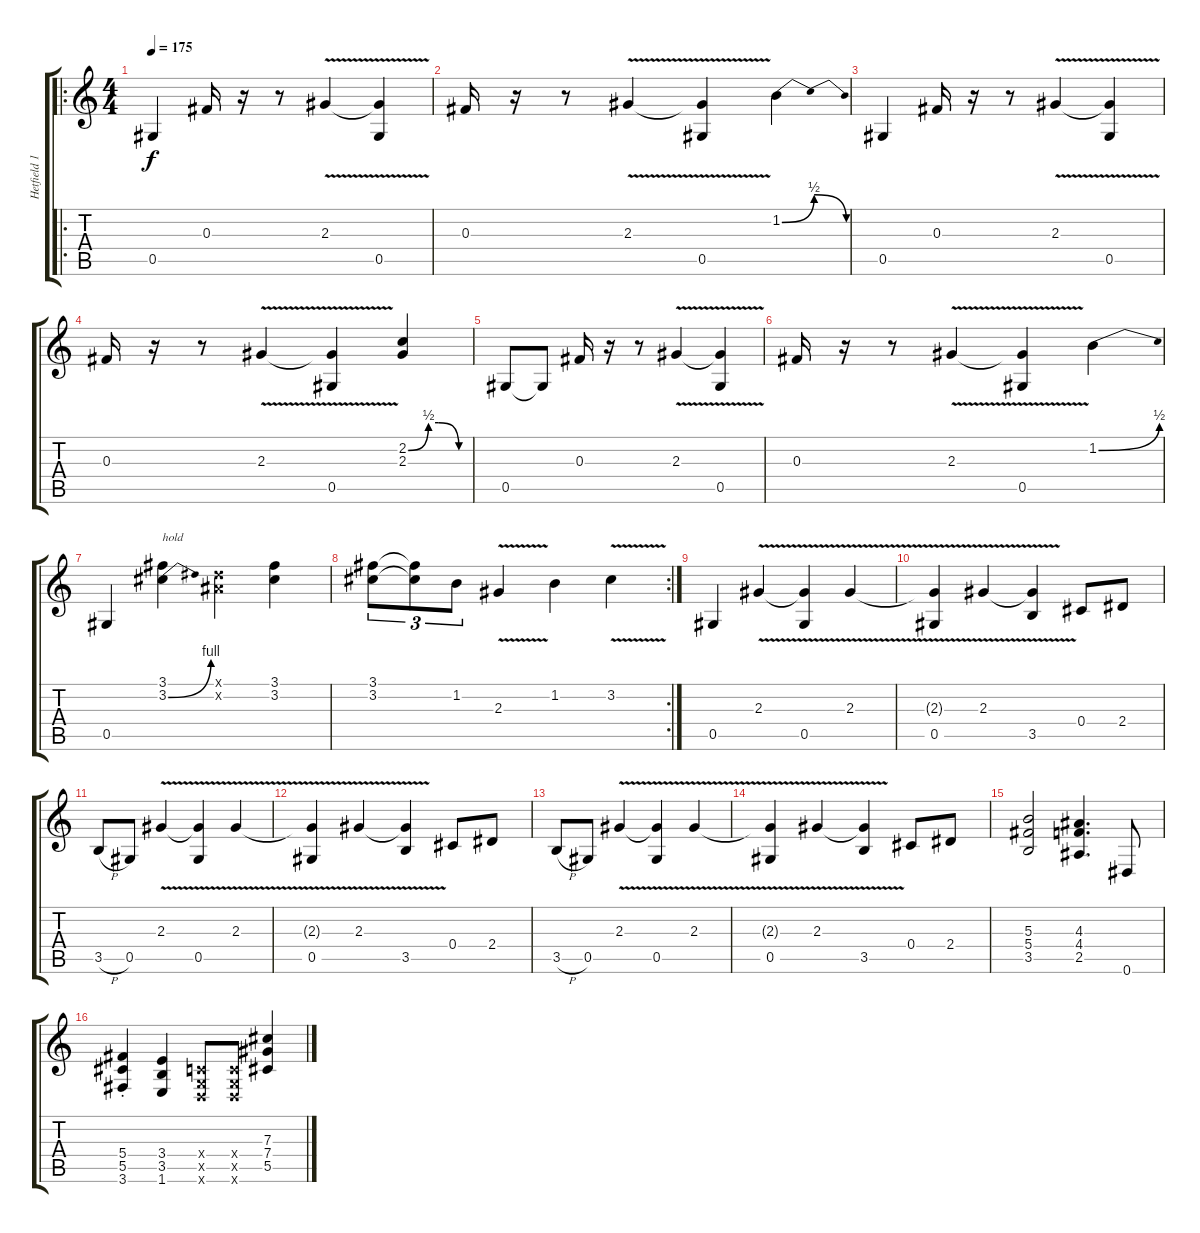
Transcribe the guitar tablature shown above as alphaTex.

\track ("Hetfield 1" "Hetfield 1") {instrument distortionguitar}
\staff {score tabs}
\tuning (Eb4 Bb3 Gb3 Db3 Ab2 Eb2) {hide}
\ro
\ts (4 4)
\tempo 175
\clef g2
\ks c
0.5.4{dy f} 0.3.16 r.16 r.8 2.3{v}.4 (2.3{t} 0.5).4 |
0.3.16 r.16 r.8 2.3{v}.4 (2.3{t} 0.5).4 1.2{be (bendrelease 0 0 30 2 45 2 60 0)}.4 |
0.5.4 0.3.16 r.16 r.8 2.3{v}.4 (2.3{t} 0.5).4 |
0.3.16 r.16 r.8 2.3{v}.4 (2.3{t} 0.5).4 (2.2{be (custom 0 0 20 2 30 2 50 0 60 0)} 2.3).4 |
0.5.8 0.5{t}.8 0.3.16 r.16 r.8 2.3{v}.4 (2.3{t} 0.5).4 |
0.3.16 r.16 r.8 2.3{v}.4 (2.3{t} 0.5).4 1.2{be (bend 0 0 60 2)}.4 |
0.5.4 (3.1 3.2{be (bend 0 0 60 4)}).4{txt "hold"} (0.1{x} 0.2{x}).4 (3.1 3.2).4 |
\rc 2
(3.1 3.2).8{tu (3 2)} (3.1{t} 3.2{t}).8{tu (3 2)} 1.2.8{tu (3 2)} 2.3{v}.4 1.2.4 3.2{v}.4 |
0.5.4 2.3{v}.4 (2.3{t} 0.5).4 2.3{v}.4 |
(2.3{t} 0.5).4 2.3{v}.4 (2.3{t} 3.5).4 0.4.8 2.4.8 |
3.5{h}.8 0.5.8 2.3{v}.4 (2.3{t} 0.5).4 2.3{v}.4 |
(2.3{t} 0.5).4 2.3{v}.4 (2.3{t} 3.5).4 0.4.8 2.4.8 |
3.5{h}.8 0.5.8 2.3{v}.4 (2.3{t} 0.5).4 2.3{v}.4 |
(2.3{t} 0.5).4 2.3{v}.4 (2.3{t} 3.5).4 0.4.8 2.4.8 |
(5.3 5.4 3.5).2 (4.3 4.4 2.5).4{d} 0.6.8 |
(5.4{st} 5.5{st} 3.6{st}).4 (3.4 3.5 1.6).4 (-1.4{x} -1.5{x} -1.6{x}).8 (-1.4{x} -1.5{x} -1.6{x}).8 (7.3 7.4 5.5).4
